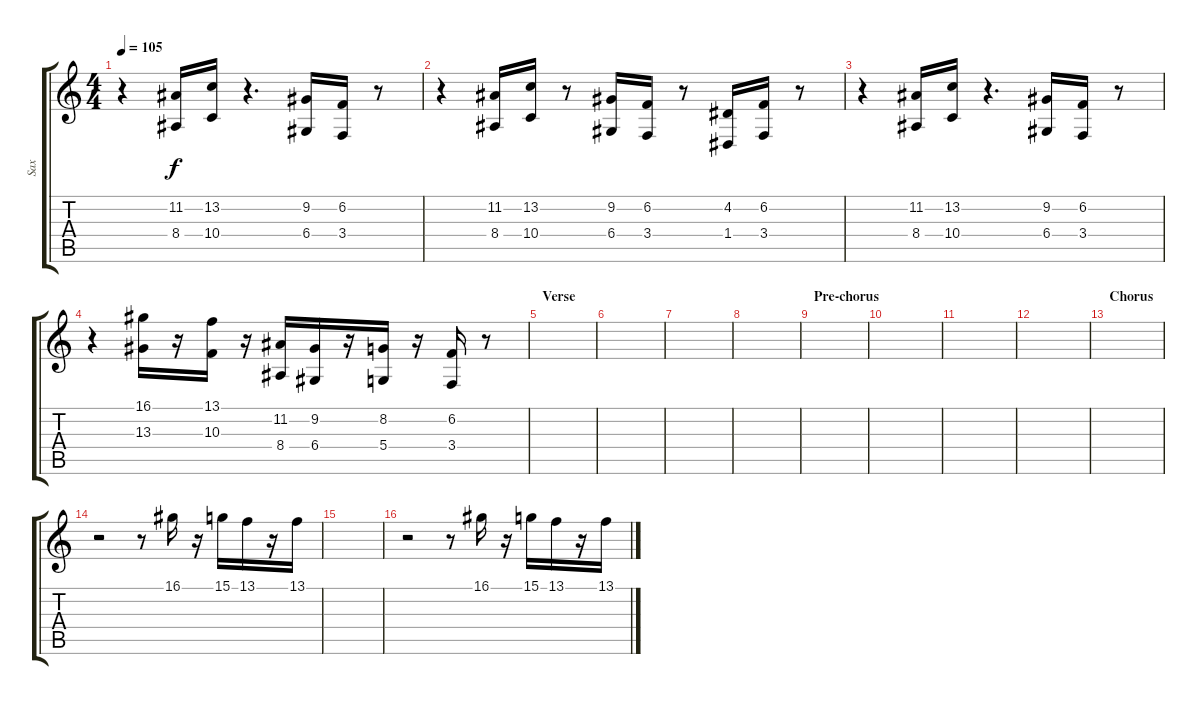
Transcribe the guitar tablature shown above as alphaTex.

\track ("Sax" "Sax") {instrument baritonesax}
\staff {score tabs}
\tuning (E4 B3 G3 D3 A2 E2) {hide}
\ts (4 4)
\tempo 105
\clef g2
\ks c
r.4{dy f} (11.2 8.4).16 (13.2 10.4).16 r.4{d} (9.2 6.4).16 (6.2 3.4).16 r.8 |
r.4 (11.2 8.4).16 (13.2 10.4).16 r.8 (9.2 6.4).16 (6.2 3.4).16 r.8 (4.2 1.4).16 (6.2 3.4).16 r.8 |
r.4 (11.2 8.4).16 (13.2 10.4).16 r.4{d} (9.2 6.4).16 (6.2 3.4).16 r.8 |
r.4 (16.1 13.3).16 r.16 (13.1 10.3).16 r.16 (11.2 8.4).16 (9.2 6.4).16 r.16 (8.2 5.4).16 r.16 (6.2 3.4).16 r.8 |
\section ("" "Verse")
|
|
|
|
\section ("" "Pre-chorus")
|
|
|
|
\section ("" "Chorus")
|
r.2 r.8 16.1.16 r.16 15.1.16 13.1.16 r.16 13.1.16 |
|
r.2 r.8 16.1.16 r.16 15.1.16 13.1.16 r.16 13.1.16
